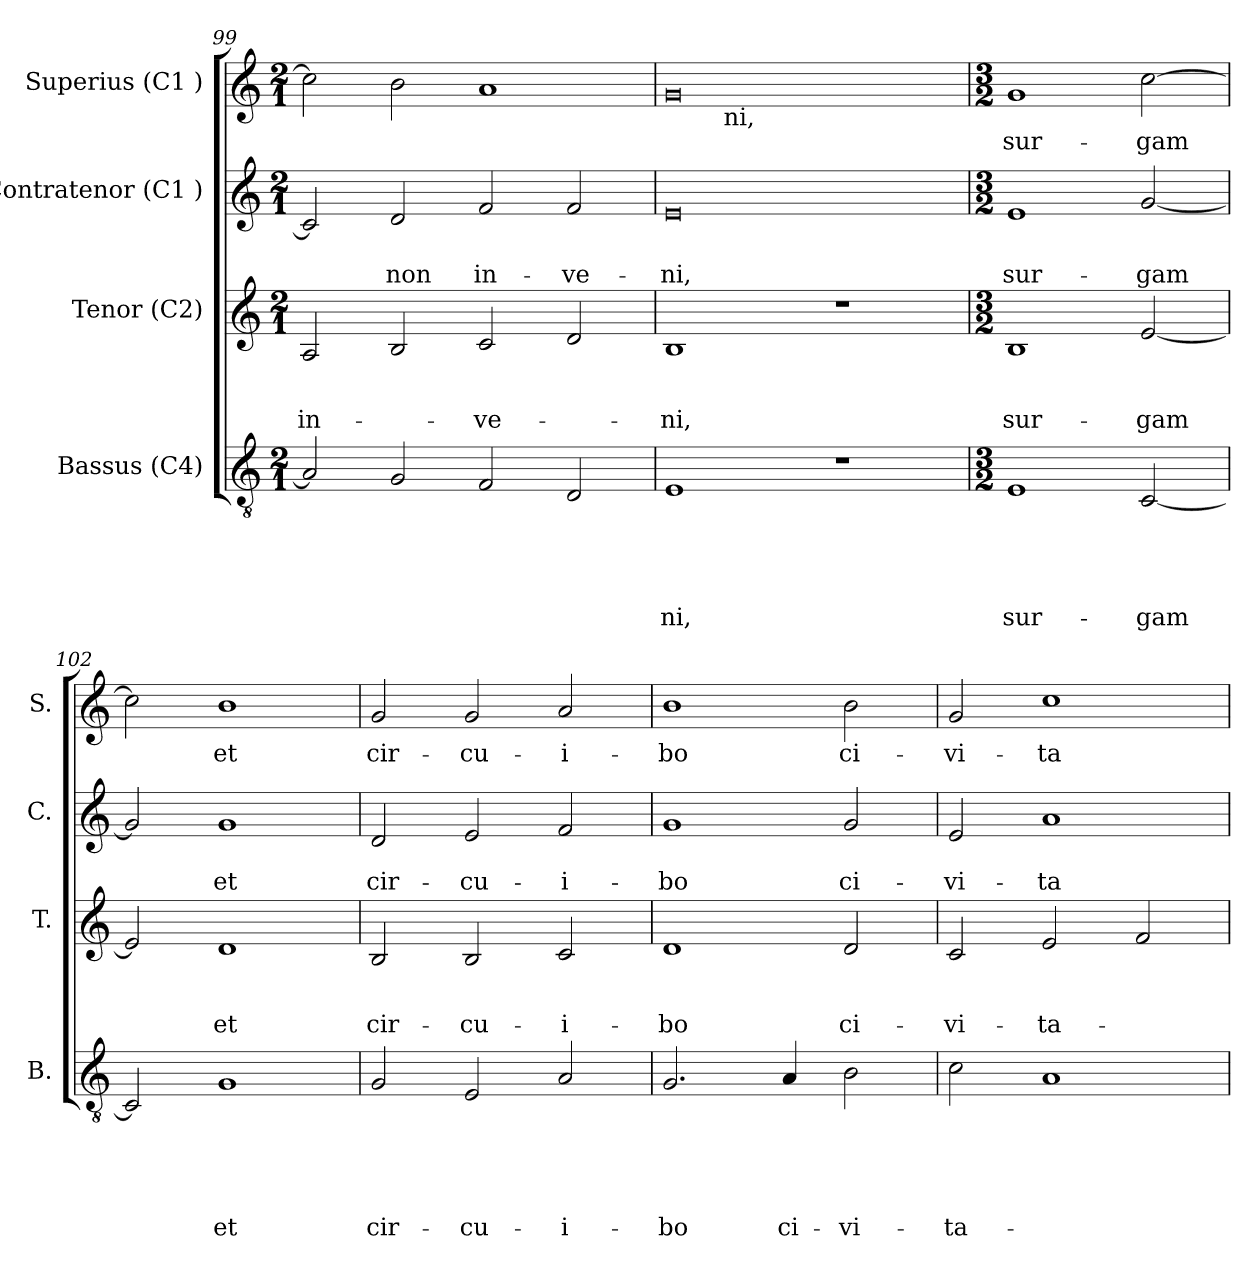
**kern	**text	**text	**text	**text	**text	**kern	**text	**text	**text	**kern	**text	**text	**kern	**text
*part4	*part4	*part4	*part4	*part4	*part4	*part3	*part3	*part3	*part3	*part2	*part2	*part2	*part1	*part1
*staff4	*staff4	*staff4	*staff4	*staff4	*staff4	*staff3	*staff3	*staff3	*staff3	*staff2	*staff2	*staff2	*staff1	*staff1
*I"Bassus (C4)	*	*	*	*	*	*I"Tenor (C2)	*	*	*	*I"Contratenor (C1 )	*	*	*I"Superius (C1 )	*
*I'B.	*	*	*	*	*	*I'T.	*	*	*	*I'C.	*	*	*I'S.	*
*clefGv2	*	*	*	*	*	*clefG2	*	*	*	*clefG2	*	*	*clefG2	*
*k[]	*	*	*	*	*	*k[]	*	*	*	*k[]	*	*	*k[]	*
*C:	*	*	*	*	*	*C:	*	*	*	*C:	*	*	*C:	*
*M2/1	*	*	*	*	*	*M2/1	*	*	*	*M2/1	*	*	*M2/1	*
=99	=99	=99	=99	=99	=99	=99	=99	=99	=99	=99	=99	=99	=99	=99
!	!	!	!	!	!	!	!	!	!LO:LY:b	!	!	!	!	!
2A/]	.	.	.	.	.	2A/	.	.	in-	2c/]	.	.	2cc\]	.
!	!	!	!	!	!	!	!	!	!	!	!	!LO:LY:b	!	!
2G/	.	.	.	.	.	2B/	.	.	.	2d/	.	non	2b\	.
!	!	!	!	!	!	!	!	!	!LO:LY:b	!	!	!LO:LY:b	!	!
2F/	.	.	.	.	.	2c/	.	.	-ve-	2f/	.	in-	1a	.
!	!	!	!	!	!	!	!	!	!	!	!	!LO:LY:b	!	!
2D/	.	.	.	.	.	2d/	.	.	.	2f/	.	-ve-	.	.
!!LO:LB:g=z
=100	=100	=100	=100	=100	=100	=100	=100	=100	=100	=100	=100	=100	=100	=100
!	!	!	!	!	!LO:LY:b	!	!	!	!LO:LY:b	!	!	!LO:LY:b	!	!
*	*	*	*	*	*	*	*	*	*	*	*	*	*^	*
1E	.	.	.	.	-ni,	1B	.	.	-ni,	0e	.	-ni,	0g	4ryy	.
!	!	!	!	!	!	!	!	!	!	!	!	!	!	!LO:TX:b:t=ni,	!
.	.	.	.	.	.	.	.	.	.	.	.	.	.	1..ryy	.
1r	.	.	.	.	.	1r	.	.	.	.	.	.	.	.	.
*	*	*	*	*	*	*	*	*	*	*	*	*	*v	*v	*
=101	=101	=101	=101	=101	=101	=101	=101	=101	=101	=101	=101	=101	=101	=101
*M3/2	*	*	*	*	*	*M3/2	*	*	*	*M3/2	*	*	*M3/2	*
*	*	*	*	*	*	*	*	*	*	*	*	*	*^	*
!	!	!	!	!	!LO:LY:b	!	!	!	!LO:LY:b	!	!	!LO:LY:b	!	!	!LO:LY:b
*	*	*	*	*	*	*	*	*	*	*	*	*	*v	*v	*
1E	.	.	.	.	sur-	1B	.	.	sur-	1e	.	sur-	1g	-sur-
!	!	!	!	!	!LO:LY:b	!	!	!	!LO:LY:b	!	!	!LO:LY:b	!	!LO:LY:b
[<2C/	.	.	.	.	-gam	[<2e/	.	.	-gam	[<2g/	.	-gam	[>2cc\	-gam
=102	=102	=102	=102	=102	=102	=102	=102	=102	=102	=102	=102	=102	=102	=102
2C/]	.	.	.	.	.	2e/]	.	.	.	2g/]	.	.	2cc\]	.
!	!	!	!	!	!LO:LY:b	!	!	!	!LO:LY:b	!	!	!LO:LY:b	!	!LO:LY:b
1G	.	.	.	.	et	1d	.	.	et	1g	.	et	1b	et
=103	=103	=103	=103	=103	=103	=103	=103	=103	=103	=103	=103	=103	=103	=103
!	!	!	!	!	!LO:LY:b	!	!	!	!LO:LY:b	!	!	!LO:LY:b	!	!LO:LY:b
2G/	.	.	.	.	cir-	2B/	.	.	cir-	2d/	.	cir-	2g/	cir-
!	!	!	!	!	!LO:LY:b	!	!	!	!LO:LY:b	!	!	!LO:LY:b	!	!LO:LY:b
2E/	.	.	.	.	-cu-	2B/	.	.	-cu-	2e/	.	-cu-	2g/	-cu-
!	!	!	!	!	!LO:LY:b	!	!	!	!LO:LY:b	!	!	!LO:LY:b	!	!LO:LY:b
2A/	.	.	.	.	-i-	2c/	.	.	-i-	2f/	.	-i-	2a/	-i-
=104	=104	=104	=104	=104	=104	=104	=104	=104	=104	=104	=104	=104	=104	=104
!	!	!	!	!	!LO:LY:b	!	!	!	!LO:LY:b	!	!	!LO:LY:b	!	!LO:LY:b
2.G/	.	.	.	.	-bo	1d	.	.	-bo	1g	.	-bo	1b	-bo
!	!	!	!	!	!LO:LY:b	!	!	!	!	!	!	!	!	!
4A/	.	.	.	.	ci-	.	.	.	.	.	.	.	.	.
!	!	!	!	!	!LO:LY:b:rj	!	!	!	!LO:LY:b	!	!	!LO:LY:b	!	!LO:LY:b
2B\	.	.	.	.	-vi-	2d/	.	.	ci-	2g/	.	ci-	2b\	ci-
=105	=105	=105	=105	=105	=105	=105	=105	=105	=105	=105	=105	=105	=105	=105
!	!	!	!	!	!LO:LY:b	!	!	!	!LO:LY:b	!	!	!LO:LY:b	!	!LO:LY:b
2c\	.	.	.	.	-ta-	2c/	.	.	-vi-	2e/	.	-vi-	2g/	-vi-
!	!	!	!	!	!	!	!	!	!LO:LY:b	!	!	!LO:LY:b	!	!LO:LY:b
1A	.	.	.	.	.	2e/	.	.	-ta-	1a	.	-ta-	1cc	-ta-
.	.	.	.	.	.	2f/	.	.	.	.	.	.	.	.
=	=	=	=	=	=	=	=	=	=	=	=	=	=	=
*-	*-	*-	*-	*-	*-	*-	*-	*-	*-	*-	*-	*-	*-	*-
